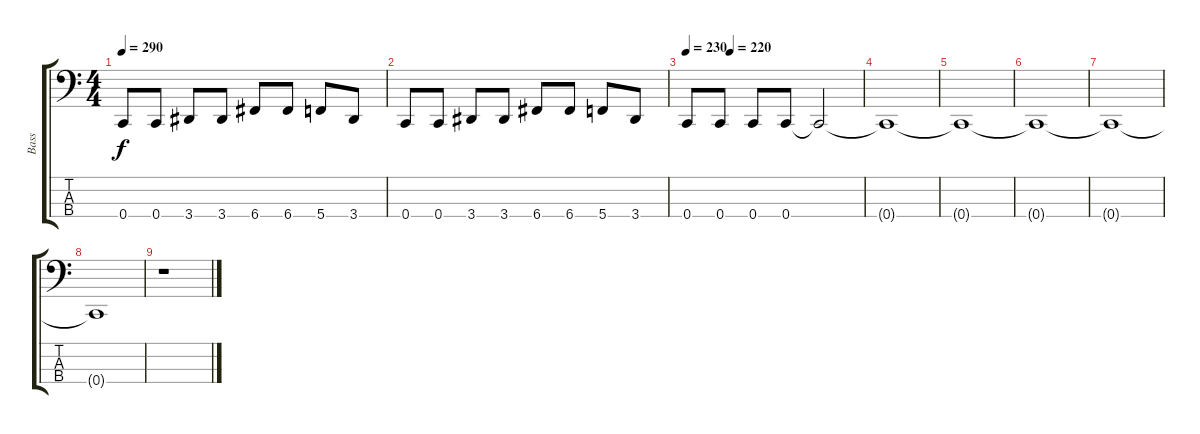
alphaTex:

\track ("Bass" "Bass") {instrument electricbassfinger}
\staff {score tabs}
\tuning (F2 C2 G1 C1) {hide}
\ts (4 4)
\tempo 290
\clef f4
\ks c
0.4.8{dy f} 0.4.8 3.4.8 3.4.8 6.4.8 6.4.8 5.4.8 3.4.8 |
0.4.8 0.4.8 3.4.8 3.4.8 6.4.8 6.4.8 5.4.8 3.4.8 |
\tempo 230
\tempo (220 0.25)
0.4.8 0.4.8 0.4.8 0.4.8 0.4{t}.2 |
0.4{t}.1 |
0.4{t}.1 |
0.4{t}.1 |
0.4{t}.1 |
0.4{t}.1 |
r.1
